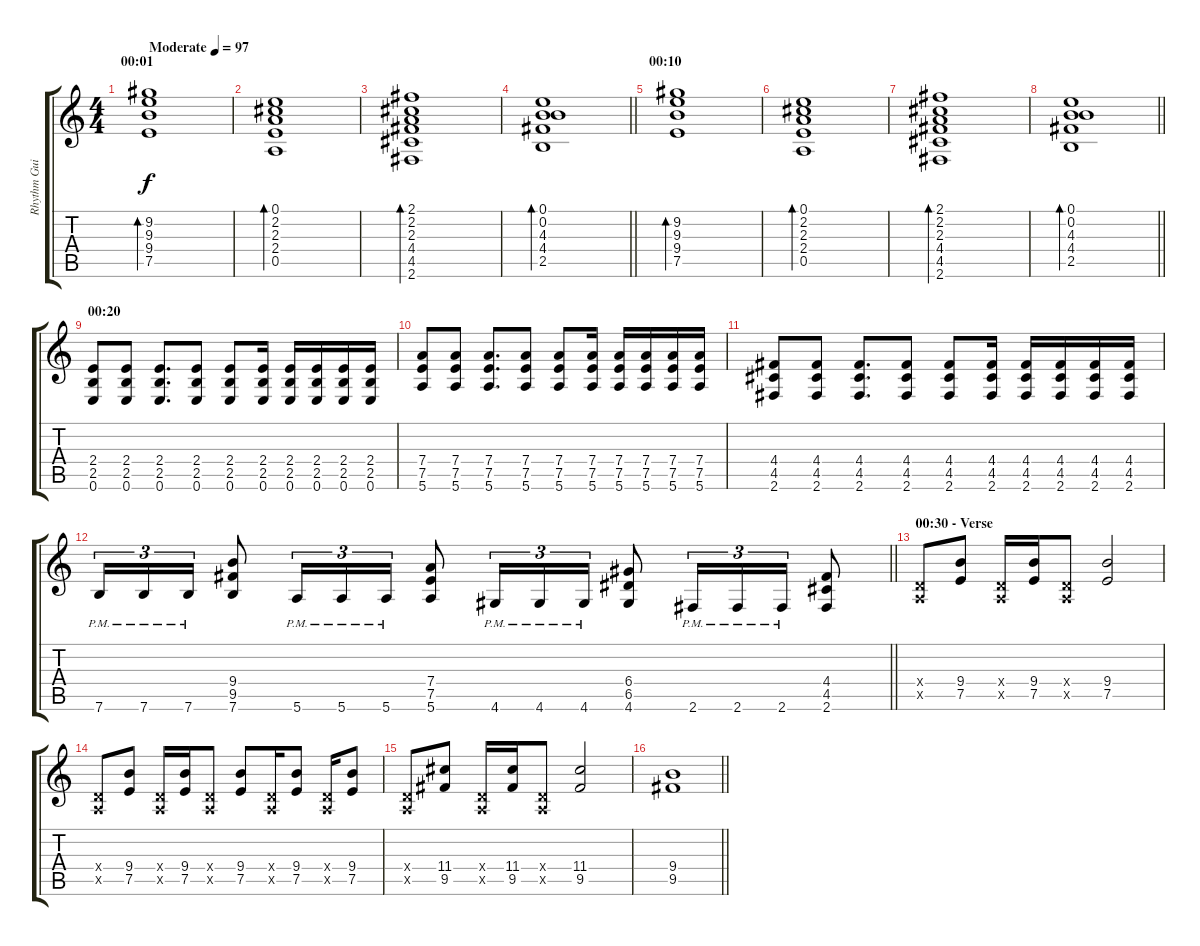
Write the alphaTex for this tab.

\track ("Rhythm Guitar" "Rhythm Gui") {instrument electricguitarclean}
\staff {score tabs}
\tuning (E4 B3 G3 D3 A2 E2) {hide}
\ts (4 4)
\section ("" "00:01")
\tempo (97 "Moderate")
\clef g2
\ks c
(9.2 9.3 9.4 7.5).1{bd 120 dy f instrument electricguitarclean} |
(0.1 2.2 2.3 2.4 0.5).1{bd 120} |
(2.1 2.2 2.3 4.4 4.5 2.6).1{bd 120} |
\barLineRight lightlight
(0.1 0.2 4.3 4.4 2.5).1{bd 120} |
\section ("" "00:10")
(9.2 9.3 9.4 7.5).1{bd 120} |
(0.1 2.2 2.3 2.4 0.5).1{bd 120} |
(2.1 2.2 2.3 4.4 4.5 2.6).1{bd 120} |
\barLineRight lightlight
(0.1 0.2 4.3 4.4 2.5).1{bd 120} |
\section ("" "00:20")
(2.4 2.5 0.6).8{volume 9 instrument distortionguitar} (2.4 2.5 0.6).8 (2.4 2.5 0.6).8{d} (2.4 2.5 0.6).8 (2.4 2.5 0.6).8 (2.4 2.5 0.6).16 (2.4 2.5 0.6).16 (2.4 2.5 0.6).16 (2.4 2.5 0.6).16 (2.4 2.5 0.6).16 |
(7.4 7.5 5.6).8 (7.4 7.5 5.6).8 (7.4 7.5 5.6).8{d} (7.4 7.5 5.6).8 (7.4 7.5 5.6).8 (7.4 7.5 5.6).16 (7.4 7.5 5.6).16 (7.4 7.5 5.6).16 (7.4 7.5 5.6).16 (7.4 7.5 5.6).16 |
(4.4 4.5 2.6).8 (4.4 4.5 2.6).8 (4.4 4.5 2.6).8{d} (4.4 4.5 2.6).8 (4.4 4.5 2.6).8 (4.4 4.5 2.6).16 (4.4 4.5 2.6).16 (4.4 4.5 2.6).16 (4.4 4.5 2.6).16 (4.4 4.5 2.6).16 |
\barLineRight lightlight
7.6{pm}.16{tu (3 2)} 7.6{pm}.16{tu (3 2)} 7.6{pm}.16{tu (3 2)} (9.4 9.5 7.6).8 5.6{pm}.16{tu (3 2)} 5.6{pm}.16{tu (3 2)} 5.6{pm}.16{tu (3 2)} (7.4 7.5 5.6).8 4.6{pm}.16{tu (3 2)} 4.6{pm}.16{tu (3 2)} 4.6{pm}.16{tu (3 2)} (6.4 6.5 4.6).8 2.6{pm}.16{tu (3 2)} 2.6{pm}.16{tu (3 2)} 2.6{pm}.16{tu (3 2)} (4.4 4.5 2.6).8 |
\section ("" "00:30 - Verse")
(0.4{x} 0.5{x}).8{volume 6} (9.4 7.5).8 (0.4{x} 0.5{x}).16 (9.4 7.5).16 (0.4{x} 0.5{x}).8 (9.4 7.5).2 |
(0.4{x} 0.5{x}).8 (9.4 7.5).8 (0.4{x} 0.5{x}).16 (9.4 7.5).16 (0.4{x} 0.5{x}).8 (9.4 7.5).8 (0.4{x} 0.5{x}).16 (9.4 7.5).8 (0.4{x} 0.5{x}).16 (9.4 7.5).8 |
(0.4{x} 0.5{x}).8 (11.4 9.5).8 (0.4{x} 0.5{x}).16 (11.4 9.5).16 (0.4{x} 0.5{x}).8 (11.4 9.5).2 |
\barLineRight lightlight
(9.4 9.5).1
